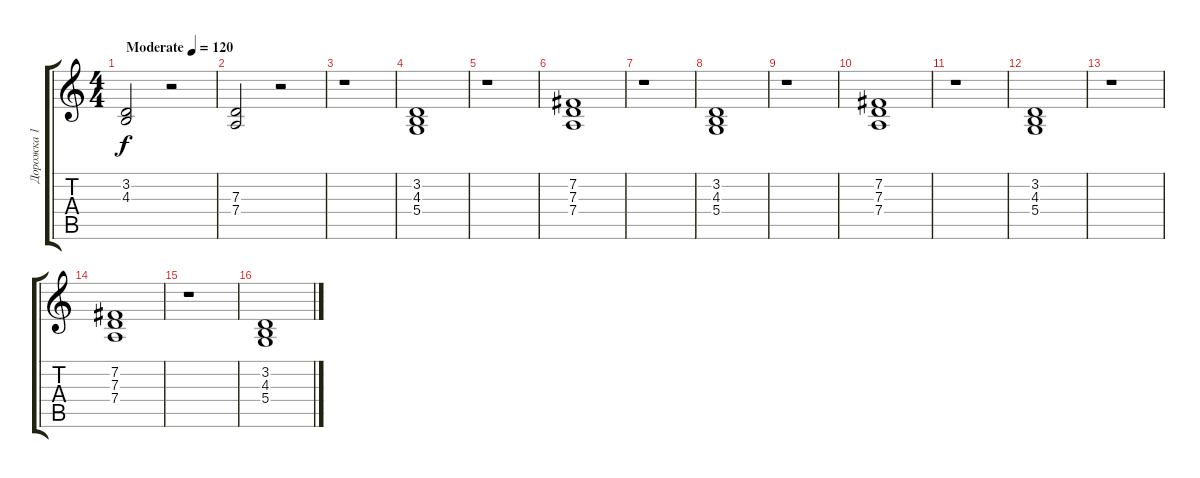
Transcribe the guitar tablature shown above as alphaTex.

\track ("Дорожка 1" "Дорожка 1") {instrument stringensemble2}
\staff {score tabs}
\tuning (E4 B3 G3 D3 A2 E2) {hide}
\ts (4 4)
\tempo (120 "Moderate")
\clef g2
\ks c
(3.2 4.3).2{dy f instrument stringensemble2} r.2 |
(7.3 7.4).2 r.2 |
r.1 |
(3.2 4.3 5.4).1 |
r.1 |
(7.2 7.3 7.4).1 |
r.1 |
(3.2 4.3 5.4).1 |
r.1 |
(7.2 7.3 7.4).1 |
r.1 |
(3.2 4.3 5.4).1 |
r.1 |
(7.2 7.3 7.4).1 |
r.1 |
(3.2 4.3 5.4).1
